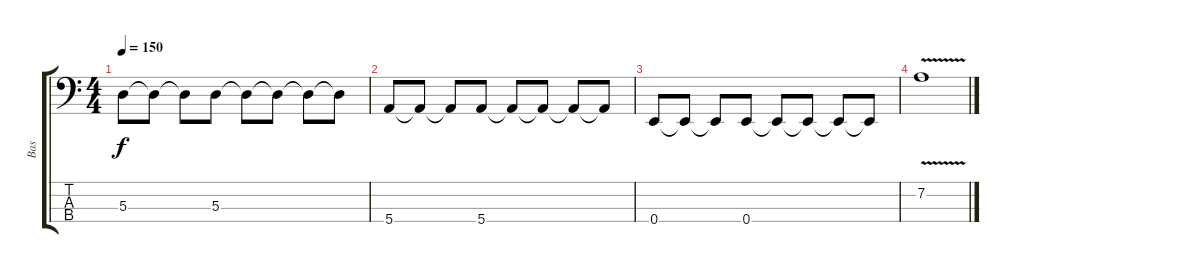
\track ("Bas" "Bas") {instrument acousticbass}
\staff {score tabs}
\tuning (G2 D2 A1 E1) {hide}
\ts (4 4)
\tempo 150
\clef f4
\ks c
5.3.8{dy f} 5.3{t}.8 5.3{t}.8 5.3.8 5.3{t}.8 5.3{t}.8 5.3{t}.8 5.3{t}.8 |
5.4.8 5.4{t}.8 5.4{t}.8 5.4.8 5.4{t}.8 5.4{t}.8 5.4{t}.8 5.4{t}.8 |
0.4.8 0.4{t}.8 0.4{t}.8 0.4.8 0.4{t}.8 0.4{t}.8 0.4{t}.8 0.4{t}.8 |
7.2{v}.1
